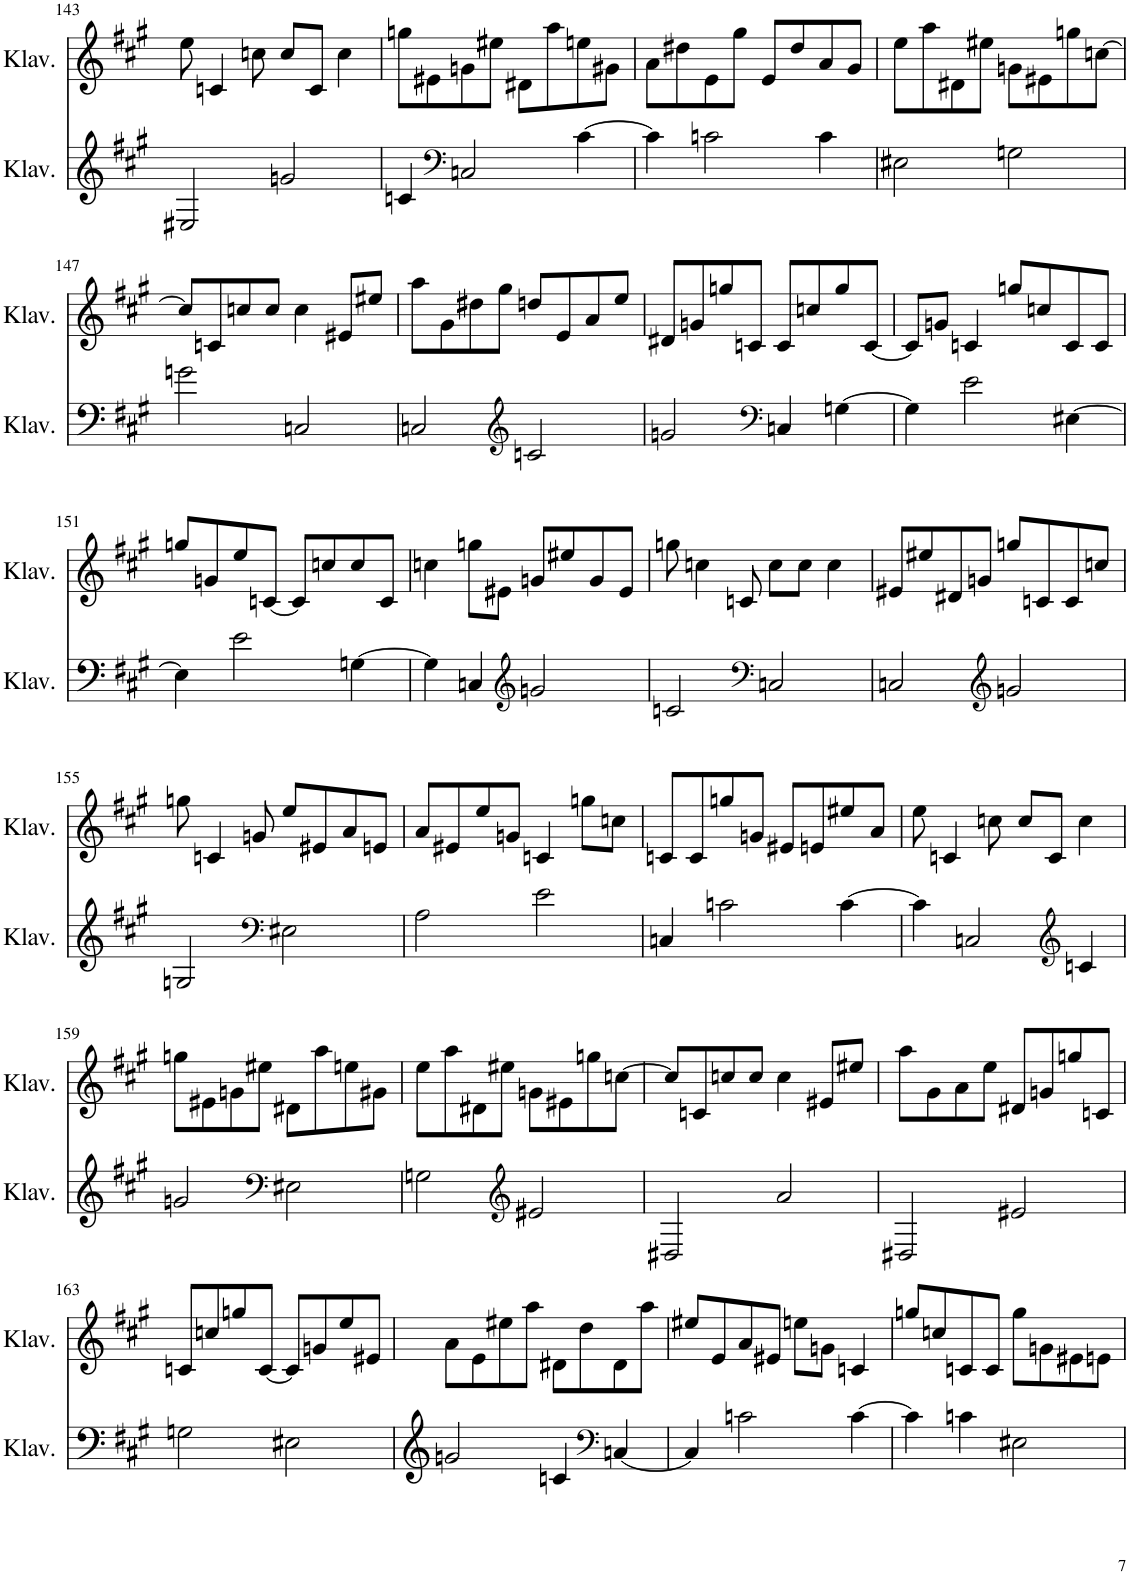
**kern	**kern
*part2	*part1
*staff2	*staff1
*I"Klavier	*I"Klavier
*I'Klav.	*I'Klav.
!!LO:PB:g=z
*clefG2	*clefG2
*k[f#c#g#]	*k[f#c#g#]
*M4/4	*M4/4
=143	=143
2E#X/	8ee\
.	4cn/
.	8ccn\
2gn/	8cc/L
.	8c/J
.	4cc\
=144	=144
4cn/	8ggn\L
.	8e#X\
*clefF4	*
2Cn/	8gn\
.	8ee#X\J
.	8d#X\L
.	8aa\
[4c\	8een\
.	8g#X\J
=145	=145
4c\]	8a\L
.	8dd#X\
2cn\	8e\
.	8gg#\J
.	8e/L
.	8dd#/
4c\	8a/
.	8g#/J
=146	=146
2E#X\	8ee\L
.	8aa\
.	8d#X\
.	8ee#X\J
2Gn\	8gn\L
.	8e#X\
.	8ggn\
.	[8ccn\J
!!LO:LB:g=z
=147	=147
2gn\	8cc/L]
.	8cn/
.	8ccn/
.	8cc/J
2Cn/	4cc\
.	8e#X/L
.	8ee#X/J
=148	=148
2Cn/	8aa\L
.	8g#\
.	8dd#X\
.	8gg#\J
*clefG2	*
2cn/	8ddn/L
.	8e/
.	8a/
.	8ee/J
=149	=149
2gn/	8d#X/L
.	8gn/
.	8ggn/
.	8cn/J
*clefF4	*
4Cn/	8c/L
.	8ccn/
[4Gn\	8gg/
.	[8c/J
=150	=150
4G\]	8c/L]
.	8gn/J
2e\	4cn/
.	8ggn/L
.	8ccn/
[4E#X\	8c/
.	8c/J
!!LO:LB:g=z
=151	=151
4E#\]	8ggn/L
.	8gn/
2e\	8ee/
.	[8cn/J
.	8c/L]
.	8ccn/
[4Gn\	8cc/
.	8c/J
=152	=152
4G\]	4ccn\
4Cn/	8ggn\L
.	8e#X\J
*clefG2	*
2gn/	8gn/L
.	8ee#X/
.	8g/
.	8e#/J
=153	=153
2cn/	8ggn\
.	4ccn\
.	8cn/
*clefF4	*
2Cn/	8cc\L
.	8cc\J
.	4cc\
=154	=154
2Cn/	8e#X/L
.	8ee#X/
.	8d#X/
.	8gn/J
*clefG2	*
2gn/	8ggn/L
.	8cn/
.	8c/
.	8ccn/J
!!LO:LB:g=z
=155	=155
2Gn/	8ggn\
.	4cn/
.	8gn/
*clefF4	*
2E#X\	8ee/L
.	8e#X/
.	8a/
.	8en/J
=156	=156
2A\	8a/L
.	8e#X/
.	8ee/
.	8gn/J
2e\	4cn/
.	8ggn\L
.	8ccn\J
=157	=157
4Cn/	8cn/L
.	8c/
2cn\	8ggn/
.	8gn/J
.	8e#X/L
.	8en/
[4c\	8ee#X/
.	8a/J
=158	=158
4c\]	8ee\
.	4cn/
2Cn/	.
.	8ccn\
.	8cc/L
.	8c/J
*clefG2	*
4cn/	4cc\
!!LO:LB:g=z
=159	=159
2gn/	8ggn\L
.	8e#X\
.	8gn\
.	8ee#X\J
*clefF4	*
2E#X\	8d#X\L
.	8aa\
.	8een\
.	8g#X\J
=160	=160
2Gn\	8ee\L
.	8aa\
.	8d#X\
.	8ee#X\J
*clefG2	*
2e#X/	8gn\L
.	8e#X\
.	8ggn\
.	[8ccn\J
=161	=161
2D#X/	8cc/L]
.	8cn/
.	8ccn/
.	8cc/J
2a/	4cc\
.	8e#X/L
.	8ee#X/J
=162	=162
2D#X/	8aa\L
.	8g#\
.	8a\
.	8ee\J
2e#X/	8d#X/L
.	8gn/
.	8ggn/
.	8cn/J
!!LO:LB:g=z
=163	=163
2Gn\	8cn/L
.	8ccn/
.	8ggn/
.	[8c/J
2E#X\	8c/L]
.	8gn/
.	8ee/
.	8e#X/J
=164	=164
2gn/	8a\L
.	8e\
.	8ee#X\
.	8aa\J
4cn/	8d#X\L
.	8dd\
*clefF4	*
[4Cn/	8d#\
.	8aa\J
=165	=165
4C/]	8ee#X/L
.	8e/
2cn\	8a/
.	8e#X/J
.	8een\L
.	8gn\J
[4c\	4cn/
=166	=166
4c\]	8ggn/L
.	8ccn/
4cn\	8cn/
.	8c/J
2E#X\	8gg\L
.	8gn\
.	8e#X\
.	8en\J
=	=
*-	*-
